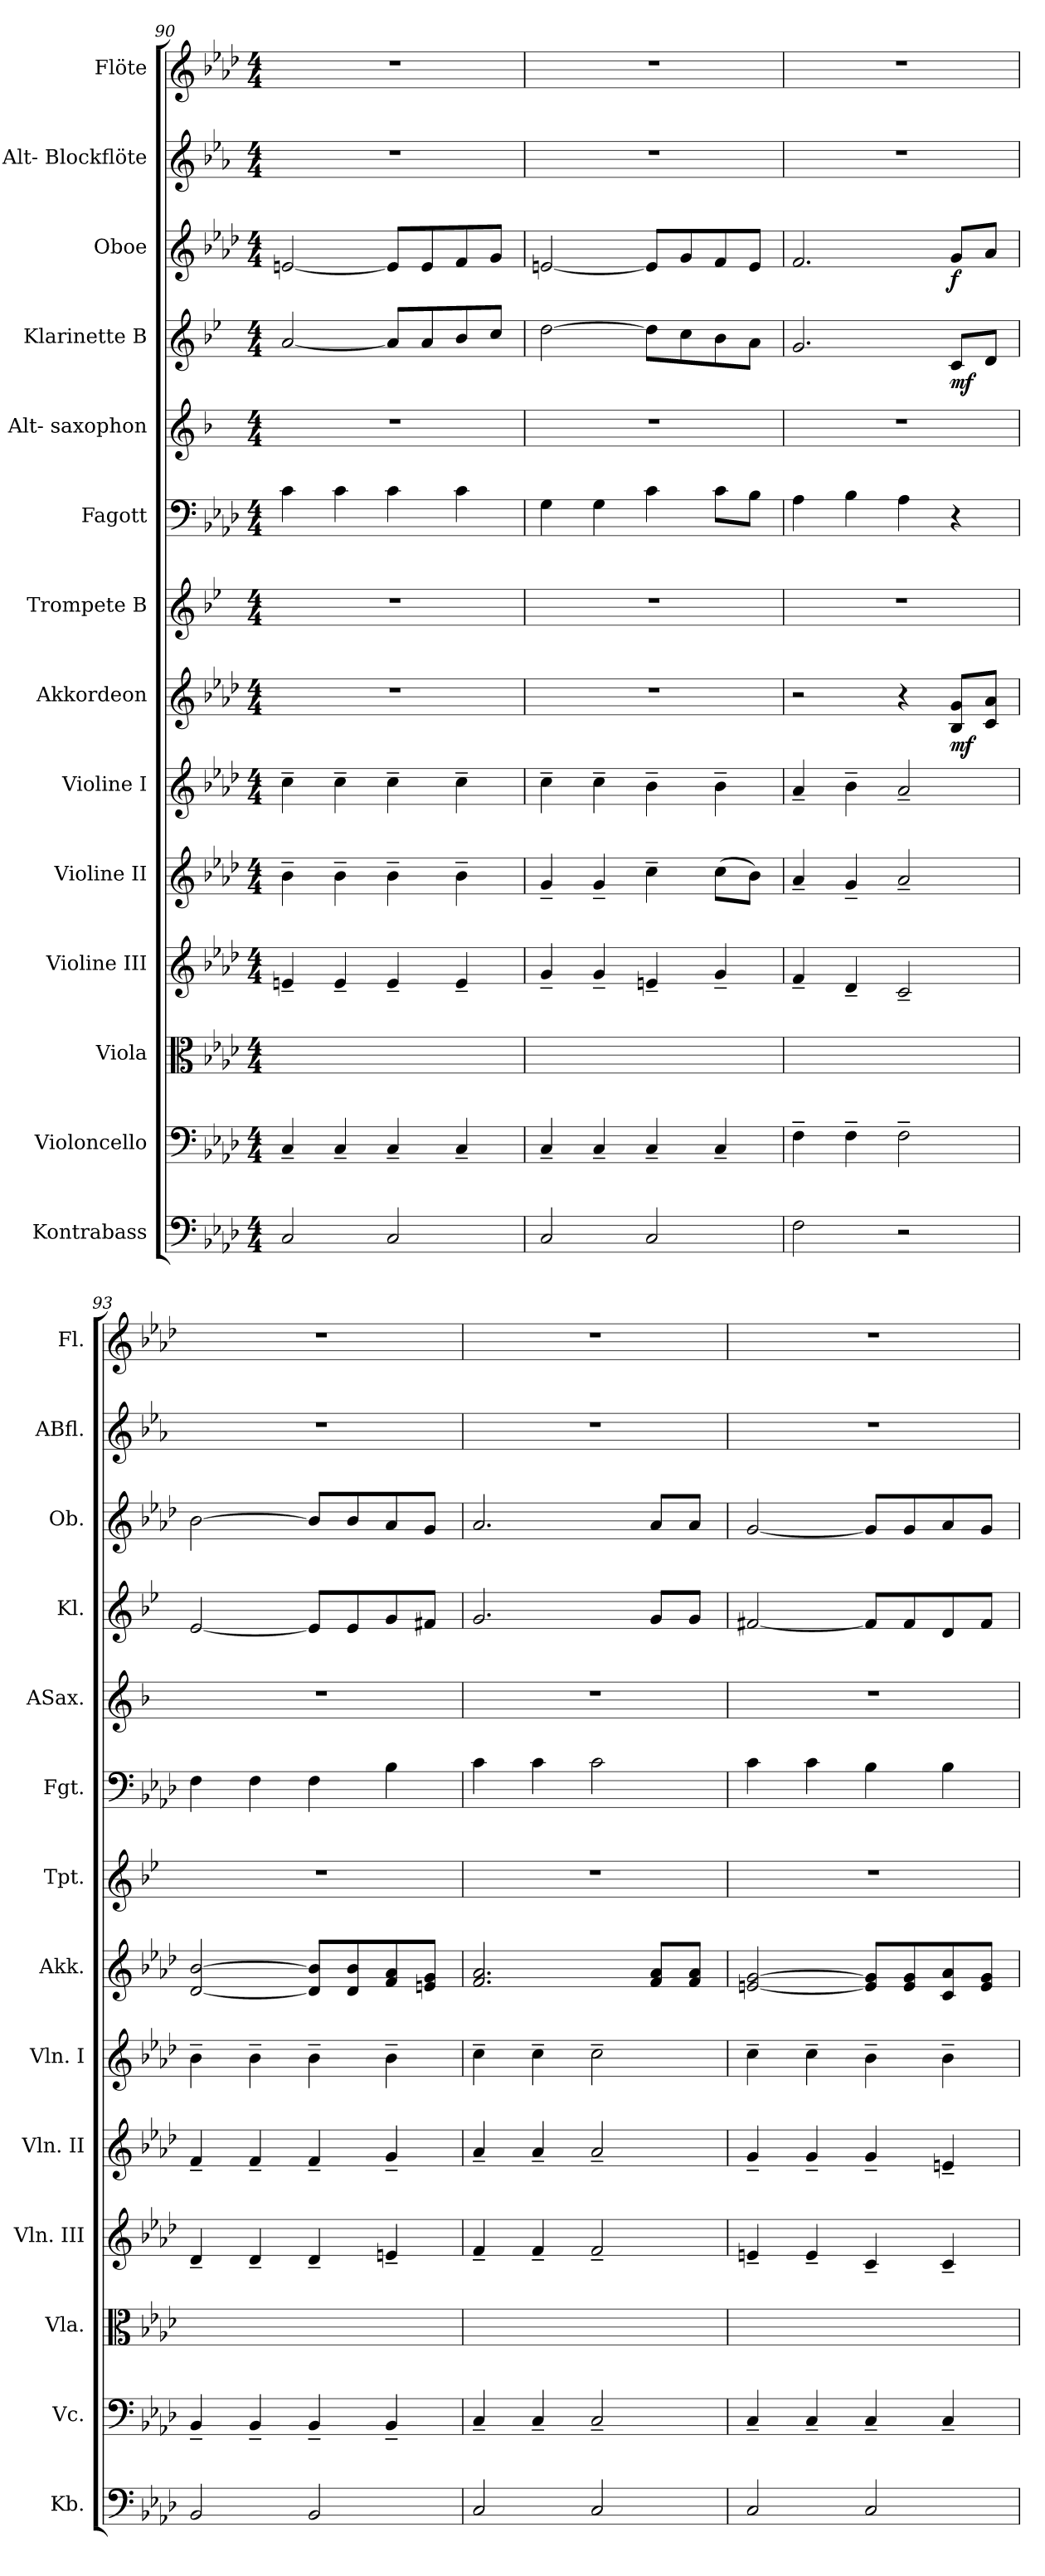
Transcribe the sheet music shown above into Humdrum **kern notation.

**kern	**kern	**kern	**kern	**kern	**kern	**kern	**dynam	**kern	**kern	**kern	**kern	**dynam	**kern	**dynam	**kern	**kern
*part14	*part13	*part12	*part11	*part10	*part9	*part8	*part8	*part7	*part6	*part5	*part4	*part4	*part3	*part3	*part2	*part1
*staff14	*staff13	*staff12	*staff11	*staff10	*staff9	*staff8	*staff8	*staff7	*staff6	*staff5	*staff4	*staff4	*staff3	*staff3	*staff2	*staff1
*I"Kontrabass	*I"Violoncello	*I"Viola	*I"Violine III	*I"Violine II	*I"Violine I	*I"Akkordeon	*	*I"Trompete B	*I"Fagott	*I"Alt- saxophon	*I"Klarinette B	*	*I"Oboe	*	*I"Alt- Blockflöte	*I"Flöte
*I'Kb.	*I'Vc.	*I'Vla.	*I'Vln. III	*I'Vln. II	*I'Vln. I	*I'Akk.	*	*I'Tpt.	*I'Fgt.	*I'ASax.	*I'Kl.	*	*I'Ob.	*	*I'ABfl.	*I'Fl.
!!LO:PB:g=z
*clefF4	*clefF4	*clefC3	*clefG2	*clefG2	*clefG2	*clefG2	*	*clefG2	*clefF4	*clefG2	*clefG2	*	*clefG2	*	*clefG2	*clefG2
*ITrd7c12	*	*	*	*	*	*	*	*ITrd1c2	*	*ITrd5c9	*ITrd1c2	*	*	*	*ITrd-3c-5	*
*k[b-e-a-d-]	*k[b-e-a-d-]	*k[b-e-a-d-]	*k[b-e-a-d-]	*k[b-e-a-d-]	*k[b-e-a-d-]	*k[b-e-a-d-]	*	*k[b-e-a-d-]	*k[b-e-a-d-]	*k[b-e-a-d-]	*k[b-e-a-d-]	*	*k[b-e-a-d-]	*	*k[b-e-a-d-]	*k[b-e-a-d-]
*f:	*f:	*f:	*f:	*f:	*f:	*f:	*	*f:	*f:	*f:	*f:	*	*f:	*	*f:	*f:
*M4/4	*M4/4	*M4/4	*M4/4	*M4/4	*M4/4	*M4/4	*	*M4/4	*M4/4	*M4/4	*M4/4	*	*M4/4	*	*M4/4	*M4/4
=90	=90	=90	=90	=90	=90	=90	=90	=90	=90	=90	=90	=90	=90	=90	=90	=90
2CCi/	4C~i/	4en~i\yy	4en~i/	4b-~i\	4cc~i\	1r	.	1r	4ci\	1r	[<2gi/	.	[<2eni/	.	1r	1r
.	4C~i/	4e~i\yy	4e~i/	4b-~i\	4cc~i\	.	.	.	4ci\	.	.	.	.	.	.	.
2CCi/	4C~i/	4e~i\yy	4e~i/	4b-~i\	4cc~i\	.	.	.	4ci\	.	8gi/L]	.	8ei/L]	.	.	.
.	.	.	.	.	.	.	.	.	.	.	8gi/	.	8ei/	.	.	.
.	4C~i/	4e~i\yy	4e~i/	4b-~i\	4cc~i\	.	.	.	4ci\	.	8a-i/	.	8fi/	.	.	.
.	.	.	.	.	.	.	.	.	.	.	8b-i/J	.	8gi/J	.	.	.
=91	=91	=91	=91	=91	=91	=91	=91	=91	=91	=91	=91	=91	=91	=91	=91	=91
2CCi/	4C~i/	4g~i\yy	4g~i/	4g~i/	4cc~i\	1r	.	1r	4Gi\	1r	[>2cci\	.	[<2eni/	.	1r	1r
.	4C~i/	4g~i\yy	4g~i/	4g~i/	4cc~i\	.	.	.	4Gi\	.	.	.	.	.	.	.
2CCi/	4C~i/	4en~i\yy	4en~i/	4cc~i\	4b-~i\	.	.	.	4ci\	.	8cci\L]	.	8ei/L]	.	.	.
.	.	.	.	.	.	.	.	.	.	.	8b-i\	.	8gi/	.	.	.
.	4C~i/	4g~i\yy	4g~i/	(8cci\L	4b-~i\	.	.	.	8ci\L	.	8a-i\	.	8fi/	.	.	.
.	.	.	.	8b-i\J)	.	.	.	.	8B-i\J	.	8gi\J	.	8ei/J	.	.	.
=92	=92	=92	=92	=92	=92	=92	=92	=92	=92	=92	=92	=92	=92	=92	=92	=92
2FFi\	4F~i\	4f~i\yy	4f~i/	4a-~i/	4a-~i/	2r	.	1r	4A-i\	1r	2.fi/	.	2.fi/	.	1r	1r
.	4F~i\	4d-~i\yy	4d-~i/	4g~i/	4b-~i\	.	.	.	4B-i\	.	.	.	.	.	.	.
2r	2F~i\	2c~i\yy	2c~i/	2a-~i/	2a-~i/	4r	.	.	4A-i\	.	.	.	.	.	.	.
.	.	.	.	.	.	8B-i/ 8giL	mf	.	4r	.	8B-i/L	mf	8gi/L	f	.	.
.	.	.	.	.	.	8ci/ 8a-iJ	.	.	.	.	8ci/J	.	8a-i/J	.	.	.
=93	=93	=93	=93	=93	=93	=93	=93	=93	=93	=93	=93	=93	=93	=93	=93	=93
2BBB-i/	4BB-~i/	4d-~i\yy	4d-~i/	4f~i/	4b-~i\	[<2d-i/ [>2b-i	.	1r	4Fi\	1r	[<2d-i/	.	[>2b-i\	.	1r	1r
.	4BB-~i/	4d-~i\yy	4d-~i/	4f~i/	4b-~i\	.	.	.	4Fi\	.	.	.	.	.	.	.
2BBB-i/	4BB-~i/	4d-~i\yy	4d-~i/	4f~i/	4b-~i\	8d-i/] 8b-i]L	.	.	4Fi\	.	8d-i/L]	.	8b-i/L]	.	.	.
.	.	.	.	.	.	8d-i/ 8b-i	.	.	.	.	8d-i/	.	8b-i/	.	.	.
.	4BB-~i/	4en~i\yy	4en~i/	4g~i/	4b-~i\	8fi/ 8a-i	.	.	4B-i\	.	8fi/	.	8a-i/	.	.	.
.	.	.	.	.	.	8eni/ 8giJ	.	.	.	.	8eni/J	.	8gi/J	.	.	.
=94	=94	=94	=94	=94	=94	=94	=94	=94	=94	=94	=94	=94	=94	=94	=94	=94
2CCi/	4C~i/	4f~i\yy	4f~i/	4a-~i/	4cc~i\	2.fi/ 2.a-i	.	1r	4ci\	1r	2.fi/	.	2.a-i/	.	1r	1r
.	4C~i/	4f~i\yy	4f~i/	4a-~i/	4cc~i\	.	.	.	4ci\	.	.	.	.	.	.	.
2CCi/	2C~i/	2f~i\yy	2f~i/	2a-~i/	2cc~i\	.	.	.	2ci\	.	.	.	.	.	.	.
.	.	.	.	.	.	8fi/ 8a-iL	.	.	.	.	8fi/L	.	8a-i/L	.	.	.
.	.	.	.	.	.	8fi/ 8a-iJ	.	.	.	.	8fi/J	.	8a-i/J	.	.	.
=95	=95	=95	=95	=95	=95	=95	=95	=95	=95	=95	=95	=95	=95	=95	=95	=95
2CCi/	4C~i/	4en~i\yy	4en~i/	4g~i/	4cc~i\	[<2eni/ [>2gi	.	1r	4ci\	1r	[<2eni/	.	[<2gi/	.	1r	1r
.	4C~i/	4e~i\yy	4e~i/	4g~i/	4cc~i\	.	.	.	4ci\	.	.	.	.	.	.	.
2CCi/	4C~i/	4c~i\yy	4c~i/	4g~i/	4b-~i\	8ei/] 8gi]L	.	.	4B-i\	.	8ei/L]	.	8gi/L]	.	.	.
.	.	.	.	.	.	8ei/ 8gi	.	.	.	.	8ei/	.	8gi/	.	.	.
.	4C~i/	4c~i\yy	4c~i/	4en~i/	4b-~i\	8ci/ 8a-i	.	.	4B-i\	.	8ci/	.	8a-i/	.	.	.
.	.	.	.	.	.	8ei/ 8giJ	.	.	.	.	8ei/J	.	8gi/J	.	.	.
=	=	=	=	=	=	=	=	=	=	=	=	=	=	=	=	=
*-	*-	*-	*-	*-	*-	*-	*-	*-	*-	*-	*-	*-	*-	*-	*-	*-
